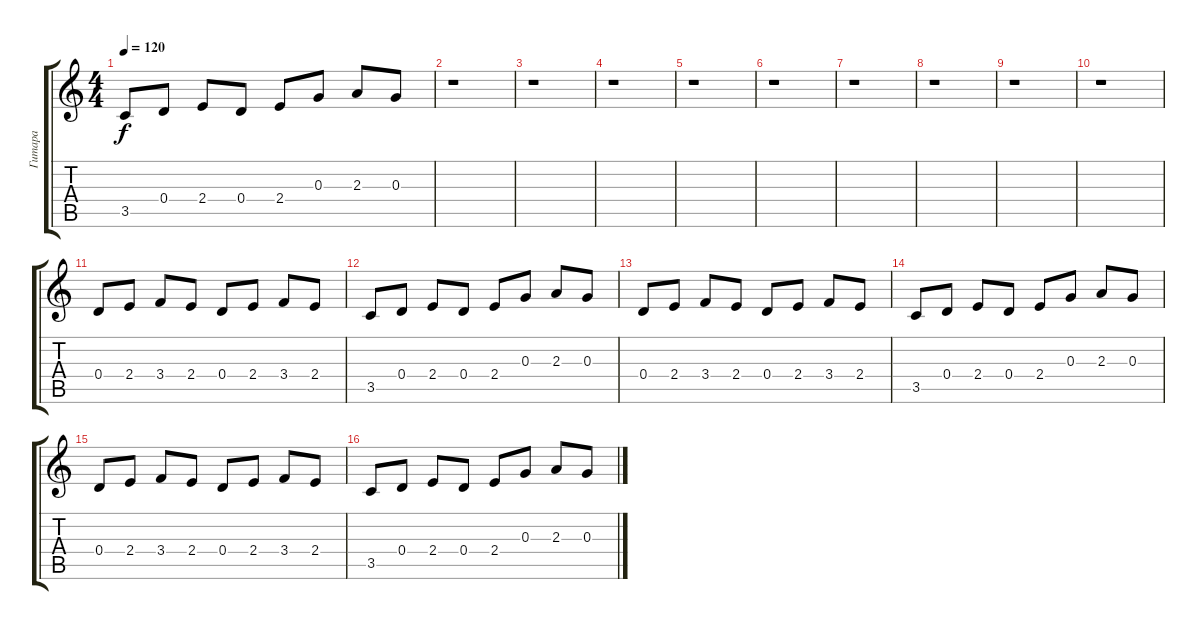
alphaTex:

\track ("Гитара" "Гитара") {instrument acousticguitarsteel}
\staff {score tabs}
\tuning (E4 B3 G3 D3 A2 E2) {hide}
\ts (4 4)
\tempo 120
\clef g2
\ks c
3.5.8{dy f} 0.4.8 2.4.8 0.4.8 2.4.8 0.3.8 2.3.8 0.3.8 |
r.1 |
r.1 |
r.1 |
r.1 |
r.1 |
r.1 |
r.1 |
r.1 |
r.1 |
0.4.8 2.4.8 3.4.8 2.4.8 0.4.8 2.4.8 3.4.8 2.4.8 |
3.5.8 0.4.8 2.4.8 0.4.8 2.4.8 0.3.8 2.3.8 0.3.8 |
0.4.8 2.4.8 3.4.8 2.4.8 0.4.8 2.4.8 3.4.8 2.4.8 |
3.5.8 0.4.8 2.4.8 0.4.8 2.4.8 0.3.8 2.3.8 0.3.8 |
0.4.8 2.4.8 3.4.8 2.4.8 0.4.8 2.4.8 3.4.8 2.4.8 |
3.5.8 0.4.8 2.4.8 0.4.8 2.4.8 0.3.8 2.3.8 0.3.8
